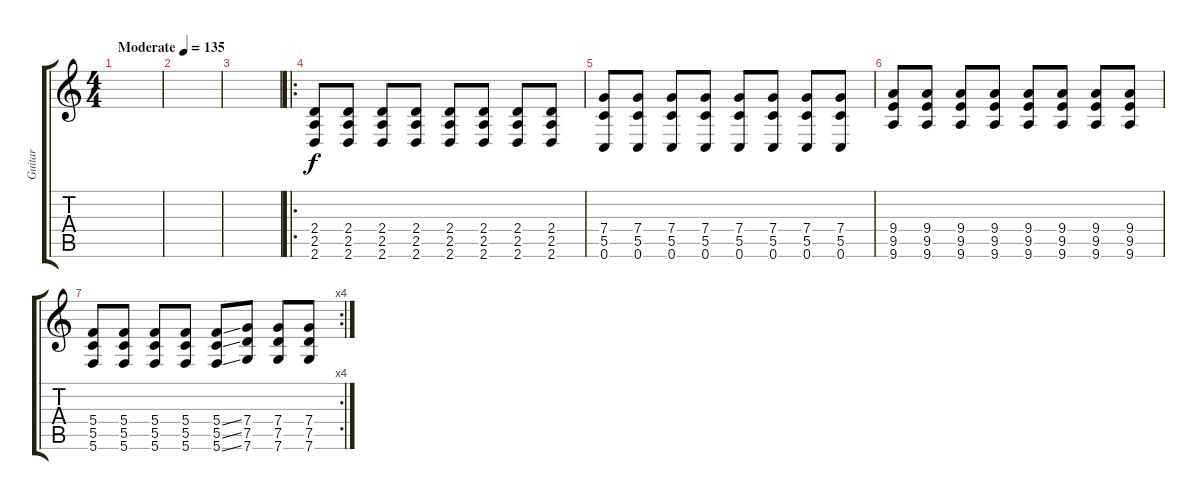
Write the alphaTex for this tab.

\track ("Guitar" "Guitar") {instrument distortionguitar}
\staff {score tabs}
\tuning (D4 A3 F3 C3 G2 C2) {hide}
\ts (4 4)
\tempo (135 "Moderate")
\clef g2
\ks c
|
|
|
\ro
(2.4 2.5 2.6).8 (2.4 2.5 2.6).8 (2.4 2.5 2.6).8 (2.4 2.5 2.6).8 (2.4 2.5 2.6).8 (2.4 2.5 2.6).8 (2.4 2.5 2.6).8 (2.4 2.5 2.6).8 |
(7.4 5.5 0.6).8 (7.4 5.5 0.6).8 (7.4 5.5 0.6).8 (7.4 5.5 0.6).8 (7.4 5.5 0.6).8 (7.4 5.5 0.6).8 (7.4 5.5 0.6).8 (7.4 5.5 0.6).8 |
(9.4 9.5 9.6).8 (9.4 9.5 9.6).8 (9.4 9.5 9.6).8 (9.4 9.5 9.6).8 (9.4 9.5 9.6).8 (9.4 9.5 9.6).8 (9.4 9.5 9.6).8 (9.4 9.5 9.6).8 |
\rc 4
(5.4 5.5 5.6).8 (5.4 5.5 5.6).8 (5.4 5.5 5.6).8 (5.4 5.5 5.6).8 (5.4{ss} 5.5{ss} 5.6{ss}).8 (7.4 7.5 7.6).8 (7.4 7.5 7.6).8 (7.4 7.5 7.6).8
